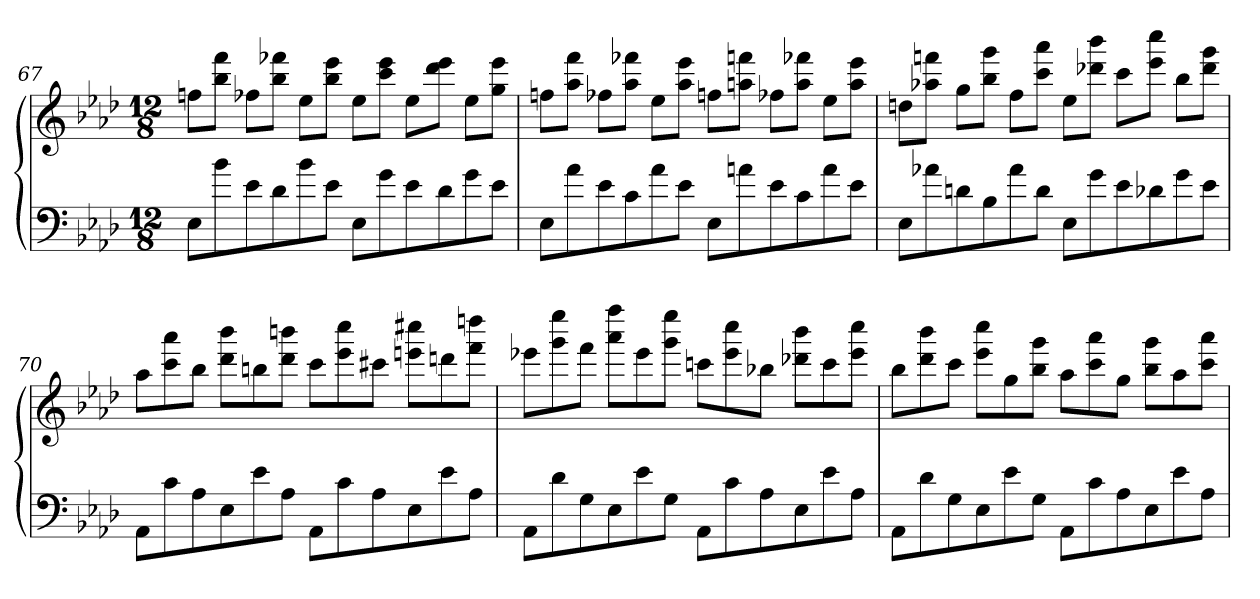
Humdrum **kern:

**kern	**kern
*part2	*part1
*staff2	*staff1
*clefF4	*clefG2
*k[b-e-a-d-]	*k[b-e-a-d-]
*M12/8	*M12/8
=67	=67
8E-L	8ffnL
8b-	8fff 8bb-J
8e-	8ff-XL
8d-	8fff- 8bb-J
8b-	8ee-L
8e-J	8eee- 8bb-J
8E-L	8ee-L
8g	8eee- 8cccJ
8e-	8ee-L
8d-	8eee- 8ddd-J
8g	8ee-L
8e-J	8eee- 8ggJ
=68	=68
8E-L	8ffnL
8a-	8fff 8aa-J
8e-	8ff-XL
8c	8fff- 8aa-J
8a-	8ee-L
8e-J	8eee- 8aa-J
8E-L	8ffnL
8an	8fffn 8aanJ
8e-	8ff-XL
8c	8fff- 8aaJ
8a	8ee-L
8e-J	8eee- 8aaJ
=69	=69
8E-L	8ddnL
8a-X	8fffn 8aa-XJ
8dn	8ggL
8B-	8ggg 8bb-J
8a-	8ffL
8dJ	8aaa- 8cccJ
8E-L	8ee-L
8g	8bbb- 8ddd-XJ
8e-	8cccL
8d-X	8cccc 8eee-J
8g	8bb-L
8e-J	8ggg 8ddd-J
=70	=70
8AA-L	8aa-L
8c	8aaa- 8ccc
8A-	8bb-J
8E-	8bbb- 8ddd-L
8e-	8bbn
8A-J	8bbbn 8ddd-J
8AA-L	8cccL
8c	8cccc 8eee-
8A-	8ccc#XJ
8E-	8cccc# 8eeenL
8e-	8dddn
8A-J	8ddddn 8fffJ
=71	=71
8AA-L	8eee-XL
8d-	8eeee- 8ggg
8G	8fffJ
8E-	8ffff 8aaa-L
8e-	8eee-
8GJ	8eeee- 8gggJ
8AA-L	8cccnL
8c	8cccc 8eee-
8A-	8bb-XJ
8E-	8bbb- 8ddd-XL
8e-	8ccc
8A-J	8cccc 8eee-J
=72	=72
8AA-L	8bb-L
8d-	8bbb- 8ddd-
8G	8cccJ
8E-	8cccc 8eee-L
8e-	8gg
8GJ	8ggg 8bb-J
8AA-L	8aa-L
8c	8aaa- 8ccc
8A-	8ggJ
8E-	8ggg 8bb-L
8e-	8aa-
8A-J	8aaa- 8cccJ
=	=
*-	*-
